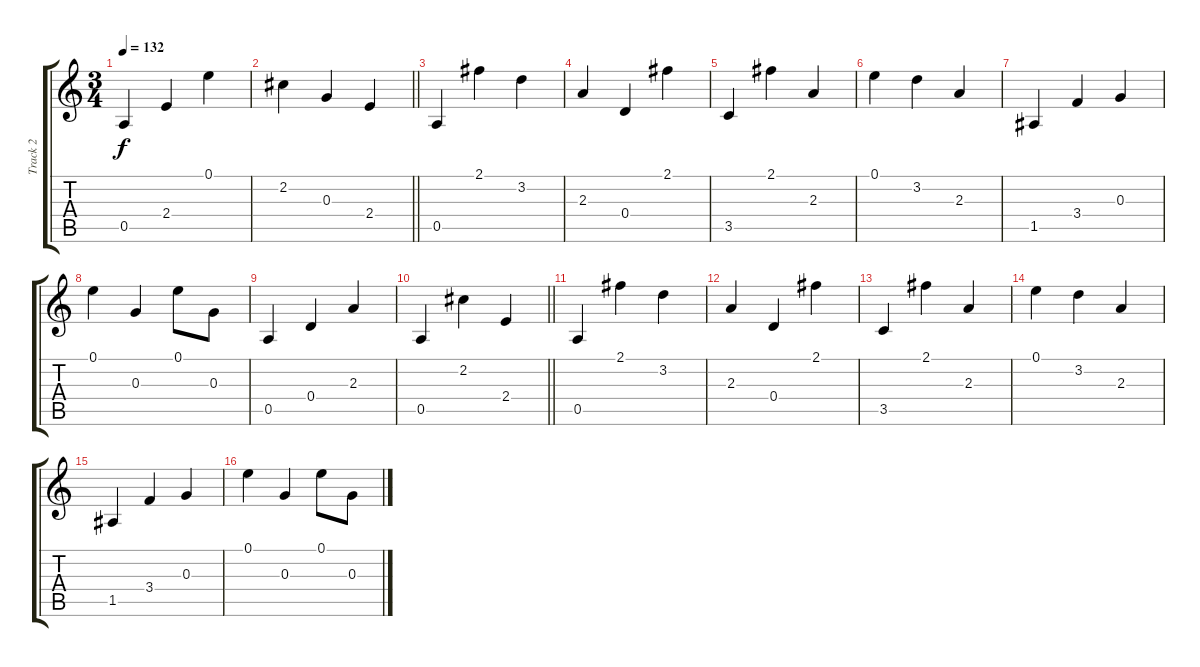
\track ("Track 2" "Track 2") {instrument electricguitarjazz}
\staff {score tabs}
\tuning (E4 B3 G3 D3 A2 E2) {hide}
\ts (3 4)
\tempo 132
\clef g2
\ks c
0.5.4{dy f} 2.4.4 0.1.4 |
\barLineRight lightlight
2.2.4 0.3.4 2.4.4 |
0.5.4 2.1.4 3.2.4 |
2.3.4 0.4.4 2.1.4 |
3.5.4 2.1.4 2.3.4 |
0.1.4 3.2.4 2.3.4 |
1.5.4 3.4.4 0.3.4 |
0.1.4 0.3.4 0.1.8 0.3.8 |
0.5.4 0.4.4 2.3.4 |
\barLineRight lightlight
0.5.4 2.2.4 2.4.4 |
0.5.4 2.1.4 3.2.4 |
2.3.4 0.4.4 2.1.4 |
3.5.4 2.1.4 2.3.4 |
0.1.4 3.2.4 2.3.4 |
1.5.4 3.4.4 0.3.4 |
0.1.4 0.3.4 0.1.8 0.3.8
